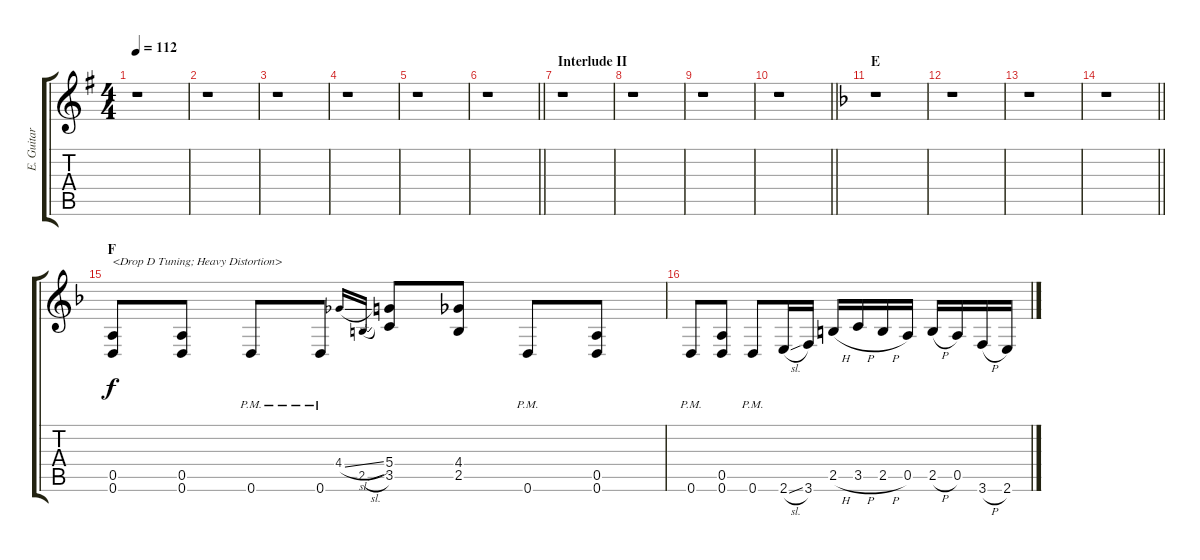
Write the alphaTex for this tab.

\track ("E. Guitar V" "E. Guitar ") {instrument overdrivenguitar}
\staff {score tabs}
\tuning (E4 B3 G3 D3 A2 D2) {hide}
\ts (4 4)
\tempo 112
\clef g2
\ks g
r.1{dy f} |
r.1 |
r.1 |
r.1 |
r.1 |
\barLineRight lightlight
r.1 |
\section ("" "Interlude II")
r.1 |
r.1 |
r.1 |
\barLineRight lightlight
r.1 |
\section ("" "E")
\ks f
r.1 |
r.1 |
r.1 |
\barLineRight lightlight
r.1 |
\section ("" "F")
(0.5 0.6).8{txt "<Drop D Tuning; Heavy Distortion>"} (0.5 0.6).8 0.6{pm}.8 0.6{pm}.8 4.4{sl}.16{gr onbeat} 2.5{sl}.16{gr onbeat} (5.4 3.5).8 (4.4 2.5).8 0.6{pm}.8 (0.5 0.6).8 |
0.6{pm}.8 (0.5 0.6).8 0.6{pm}.8 2.6{sl}.16 3.6.16 2.5{h}.16 3.5{h}.16 2.5{h}.16 0.5.16 2.5{h}.16 0.5.16 3.6{h}.16 2.6.16
